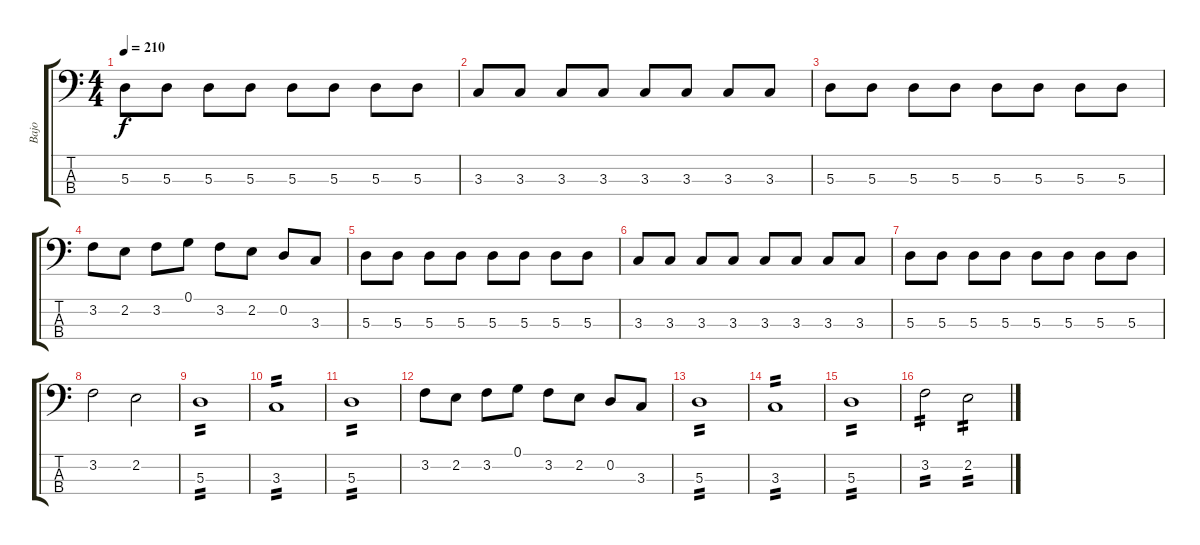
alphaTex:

\track ("Bajo" "Bajo") {instrument electricbassfinger}
\staff {score tabs}
\tuning (G2 D2 A1 E1) {hide}
\ts (4 4)
\tempo 210
\clef f4
\ks c
5.3.8{dy f} 5.3.8 5.3.8 5.3.8 5.3.8 5.3.8 5.3.8 5.3.8 |
3.3.8 3.3.8 3.3.8 3.3.8 3.3.8 3.3.8 3.3.8 3.3.8 |
5.3.8 5.3.8 5.3.8 5.3.8 5.3.8 5.3.8 5.3.8 5.3.8 |
3.2.8 2.2.8 3.2.8 0.1.8 3.2.8 2.2.8 0.2.8 3.3.8 |
5.3.8 5.3.8 5.3.8 5.3.8 5.3.8 5.3.8 5.3.8 5.3.8 |
3.3.8 3.3.8 3.3.8 3.3.8 3.3.8 3.3.8 3.3.8 3.3.8 |
5.3.8 5.3.8 5.3.8 5.3.8 5.3.8 5.3.8 5.3.8 5.3.8 |
3.2.2 2.2.2 |
5.3.1{tp 2} |
3.3.1{tp 2} |
5.3.1{tp 2} |
3.2.8 2.2.8 3.2.8 0.1.8 3.2.8 2.2.8 0.2.8 3.3.8 |
5.3.1{tp 2} |
3.3.1{tp 2} |
5.3.1{tp 2} |
3.2.2{tp 2} 2.2.2{tp 2}
